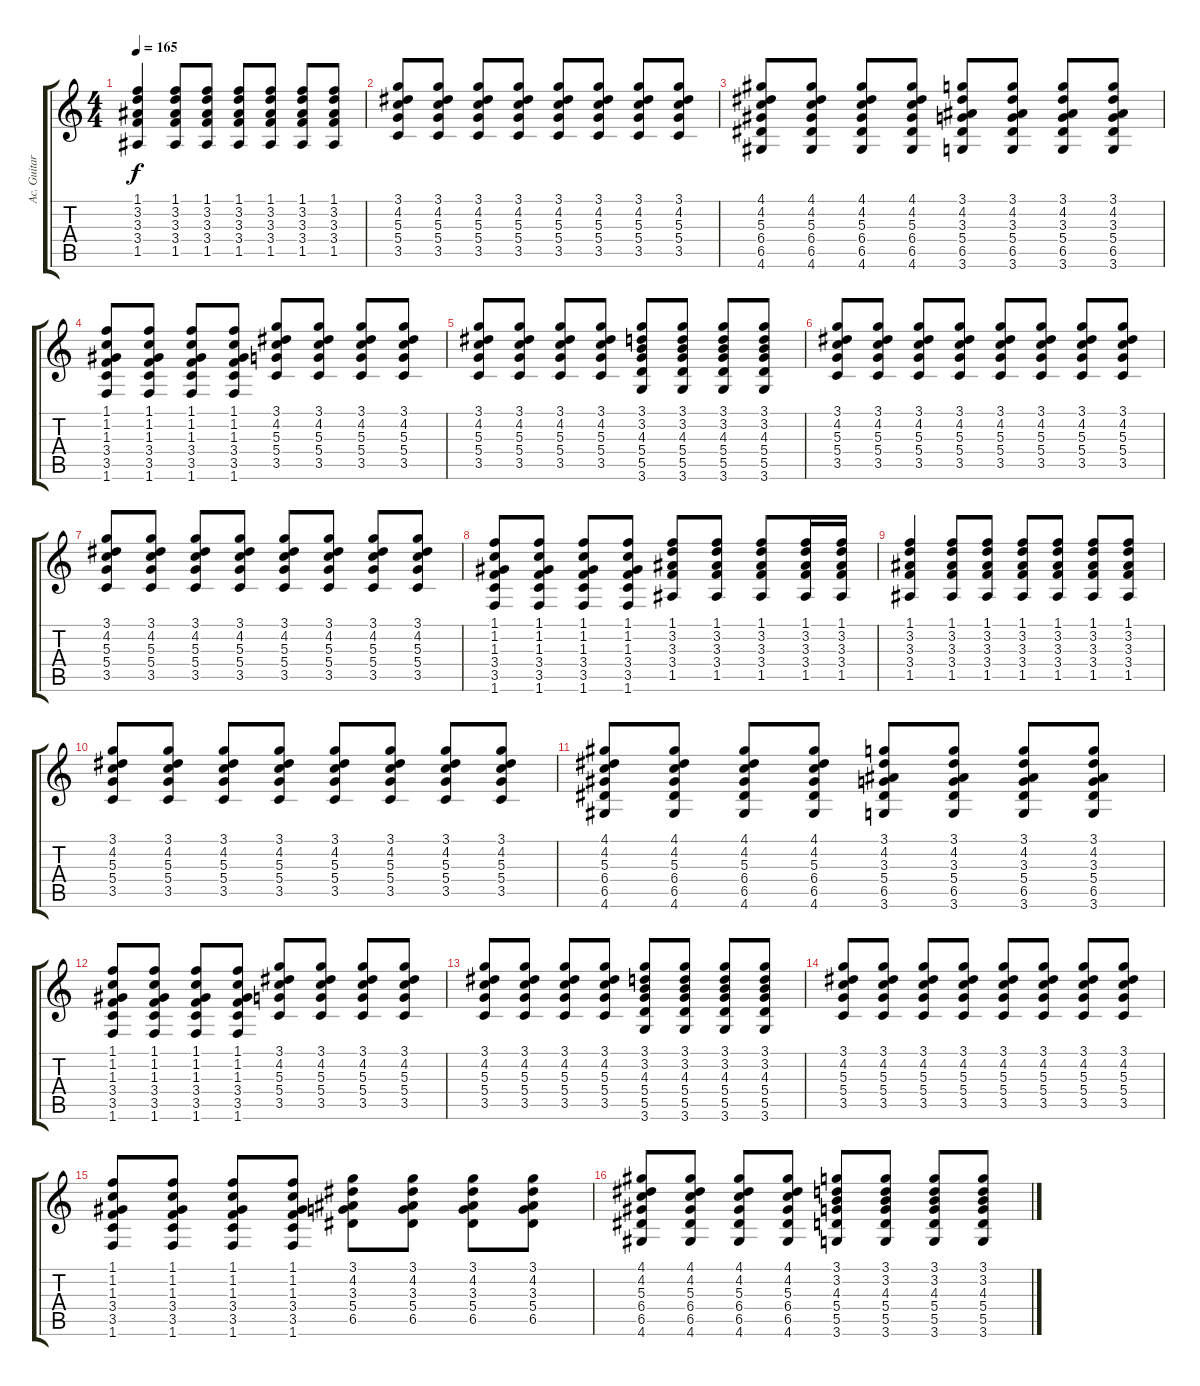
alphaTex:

\track ("Ac. Guitar 1" "Ac. Guitar") {instrument acousticguitarsteel}
\staff {score tabs}
\tuning (E4 B3 G3 D3 A2 E2) {hide}
\ts (4 4)
\tempo 165
\clef g2
\ks c
(1.1 3.2 3.3 3.4 1.5).4{dy f} (1.1 3.2 3.3 3.4 1.5).8 (1.1 3.2 3.3 3.4 1.5).8 (1.1 3.2 3.3 3.4 1.5).8 (1.1 3.2 3.3 3.4 1.5).8 (1.1 3.2 3.3 3.4 1.5).8 (1.1 3.2 3.3 3.4 1.5).8 |
(3.1 4.2 5.3 5.4 3.5).8 (3.1 4.2 5.3 5.4 3.5).8 (3.1 4.2 5.3 5.4 3.5).8 (3.1 4.2 5.3 5.4 3.5).8 (3.1 4.2 5.3 5.4 3.5).8 (3.1 4.2 5.3 5.4 3.5).8 (3.1 4.2 5.3 5.4 3.5).8 (3.1 4.2 5.3 5.4 3.5).8 |
(4.1 4.2 5.3 6.4 6.5 4.6).8 (4.1 4.2 5.3 6.4 6.5 4.6).8 (4.1 4.2 5.3 6.4 6.5 4.6).8 (4.1 4.2 5.3 6.4 6.5 4.6).8 (3.1 4.2 3.3 5.4 6.5 3.6).8 (3.1 4.2 3.3 5.4 6.5 3.6).8 (3.1 4.2 3.3 5.4 6.5 3.6).8 (3.1 4.2 3.3 5.4 6.5 3.6).8 |
(1.1 1.2 1.3 3.4 3.5 1.6).8 (1.1 1.2 1.3 3.4 3.5 1.6).8 (1.1 1.2 1.3 3.4 3.5 1.6).8 (1.1 1.2 1.3 3.4 3.5 1.6).8 (3.1 4.2 5.3 5.4 3.5).8 (3.1 4.2 5.3 5.4 3.5).8 (3.1 4.2 5.3 5.4 3.5).8 (3.1 4.2 5.3 5.4 3.5).8 |
(3.1 4.2 5.3 5.4 3.5).8 (3.1 4.2 5.3 5.4 3.5).8 (3.1 4.2 5.3 5.4 3.5).8 (3.1 4.2 5.3 5.4 3.5).8 (3.1 3.2 4.3 5.4 5.5 3.6).8 (3.1 3.2 4.3 5.4 5.5 3.6).8 (3.1 3.2 4.3 5.4 5.5 3.6).8 (3.1 3.2 4.3 5.4 5.5 3.6).8 |
(3.1 4.2 5.3 5.4 3.5).8 (3.1 4.2 5.3 5.4 3.5).8 (3.1 4.2 5.3 5.4 3.5).8 (3.1 4.2 5.3 5.4 3.5).8 (3.1 4.2 5.3 5.4 3.5).8 (3.1 4.2 5.3 5.4 3.5).8 (3.1 4.2 5.3 5.4 3.5).8 (3.1 4.2 5.3 5.4 3.5).8 |
(3.1 4.2 5.3 5.4 3.5).8 (3.1 4.2 5.3 5.4 3.5).8 (3.1 4.2 5.3 5.4 3.5).8 (3.1 4.2 5.3 5.4 3.5).8 (3.1 4.2 5.3 5.4 3.5).8 (3.1 4.2 5.3 5.4 3.5).8 (3.1 4.2 5.3 5.4 3.5).8 (3.1 4.2 5.3 5.4 3.5).8 |
(1.1 1.2 1.3 3.4 3.5 1.6).8 (1.1 1.2 1.3 3.4 3.5 1.6).8 (1.1 1.2 1.3 3.4 3.5 1.6).8 (1.1 1.2 1.3 3.4 3.5 1.6).8 (1.1 3.2 3.3 3.4 1.5).8 (1.1 3.2 3.3 3.4 1.5).8 (1.1 3.2 3.3 3.4 1.5).8 (1.1 3.2 3.3 3.4 1.5).16 (1.1 3.2 3.3 3.4 1.5).16 |
(1.1 3.2 3.3 3.4 1.5).4 (1.1 3.2 3.3 3.4 1.5).8 (1.1 3.2 3.3 3.4 1.5).8 (1.1 3.2 3.3 3.4 1.5).8 (1.1 3.2 3.3 3.4 1.5).8 (1.1 3.2 3.3 3.4 1.5).8 (1.1 3.2 3.3 3.4 1.5).8 |
(3.1 4.2 5.3 5.4 3.5).8 (3.1 4.2 5.3 5.4 3.5).8 (3.1 4.2 5.3 5.4 3.5).8 (3.1 4.2 5.3 5.4 3.5).8 (3.1 4.2 5.3 5.4 3.5).8 (3.1 4.2 5.3 5.4 3.5).8 (3.1 4.2 5.3 5.4 3.5).8 (3.1 4.2 5.3 5.4 3.5).8 |
(4.1 4.2 5.3 6.4 6.5 4.6).8 (4.1 4.2 5.3 6.4 6.5 4.6).8 (4.1 4.2 5.3 6.4 6.5 4.6).8 (4.1 4.2 5.3 6.4 6.5 4.6).8 (3.1 4.2 3.3 5.4 6.5 3.6).8 (3.1 4.2 3.3 5.4 6.5 3.6).8 (3.1 4.2 3.3 5.4 6.5 3.6).8 (3.1 4.2 3.3 5.4 6.5 3.6).8 |
(1.1 1.2 1.3 3.4 3.5 1.6).8 (1.1 1.2 1.3 3.4 3.5 1.6).8 (1.1 1.2 1.3 3.4 3.5 1.6).8 (1.1 1.2 1.3 3.4 3.5 1.6).8 (3.1 4.2 5.3 5.4 3.5).8 (3.1 4.2 5.3 5.4 3.5).8 (3.1 4.2 5.3 5.4 3.5).8 (3.1 4.2 5.3 5.4 3.5).8 |
(3.1 4.2 5.3 5.4 3.5).8 (3.1 4.2 5.3 5.4 3.5).8 (3.1 4.2 5.3 5.4 3.5).8 (3.1 4.2 5.3 5.4 3.5).8 (3.1 3.2 4.3 5.4 5.5 3.6).8 (3.1 3.2 4.3 5.4 5.5 3.6).8 (3.1 3.2 4.3 5.4 5.5 3.6).8 (3.1 3.2 4.3 5.4 5.5 3.6).8 |
(3.1 4.2 5.3 5.4 3.5).8 (3.1 4.2 5.3 5.4 3.5).8 (3.1 4.2 5.3 5.4 3.5).8 (3.1 4.2 5.3 5.4 3.5).8 (3.1 4.2 5.3 5.4 3.5).8 (3.1 4.2 5.3 5.4 3.5).8 (3.1 4.2 5.3 5.4 3.5).8 (3.1 4.2 5.3 5.4 3.5).8 |
(1.1 1.2 1.3 3.4 3.5 1.6).8 (1.1 1.2 1.3 3.4 3.5 1.6).8 (1.1 1.2 1.3 3.4 3.5 1.6).8 (1.1 1.2 1.3 3.4 3.5 1.6).8 (3.1 4.2 3.3 5.4 6.5).8 (3.1 4.2 3.3 5.4 6.5).8 (3.1 4.2 3.3 5.4 6.5).8 (3.1 4.2 3.3 5.4 6.5).8 |
(4.1 4.2 5.3 6.4 6.5 4.6).8 (4.1 4.2 5.3 6.4 6.5 4.6).8 (4.1 4.2 5.3 6.4 6.5 4.6).8 (4.1 4.2 5.3 6.4 6.5 4.6).8 (3.1 3.2 4.3 5.4 5.5 3.6).8 (3.1 3.2 4.3 5.4 5.5 3.6).8 (3.1 3.2 4.3 5.4 5.5 3.6).8 (3.1 3.2 4.3 5.4 5.5 3.6).8
